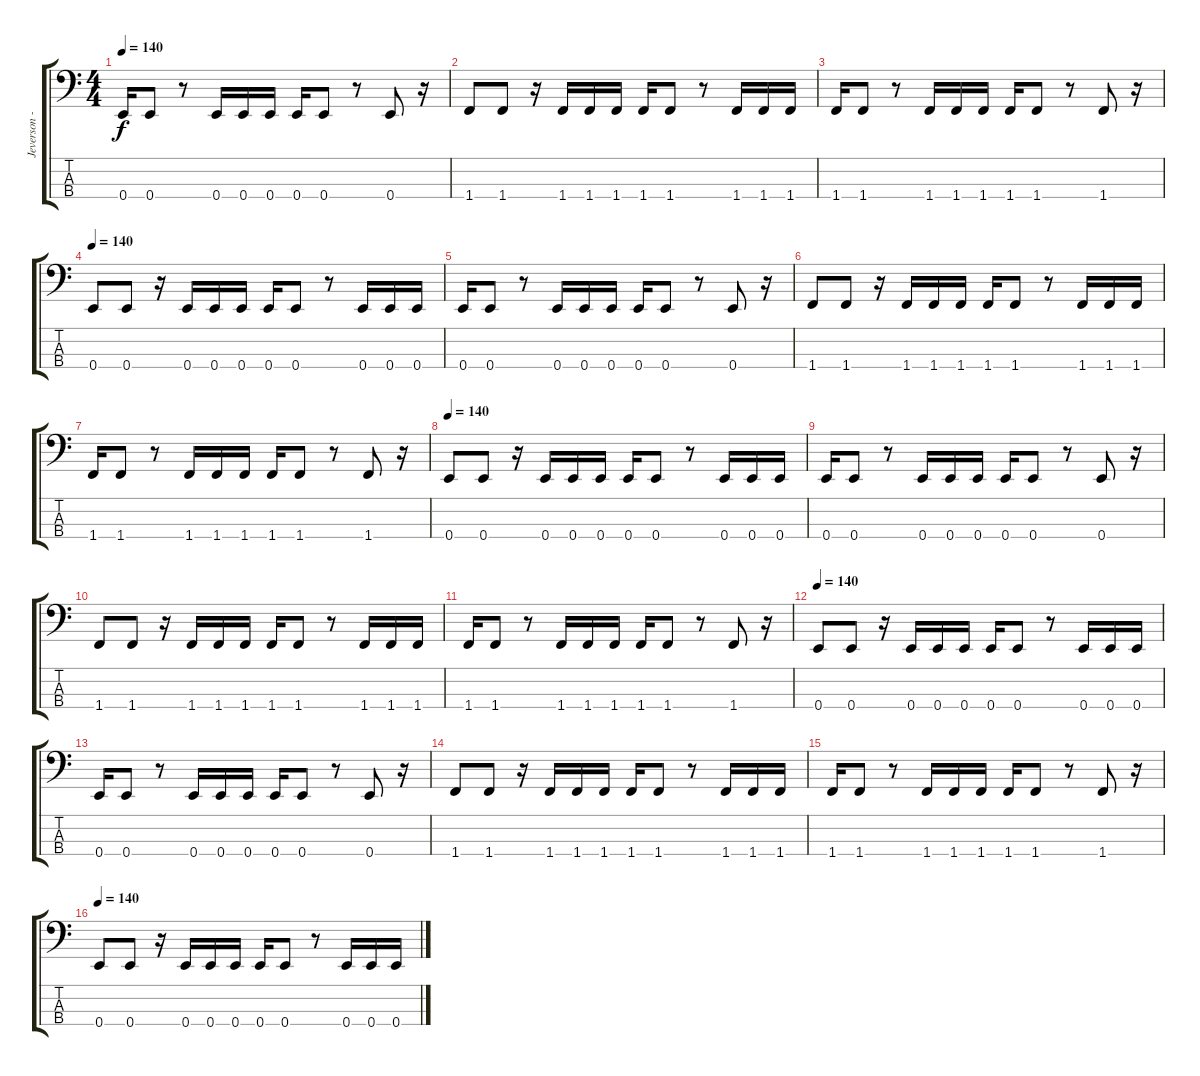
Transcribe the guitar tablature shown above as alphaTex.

\track ("Jeverson --Bass" "Jeverson -") {instrument electricbassfinger}
\staff {score tabs}
\tuning (G2 D2 A1 E1) {hide}
\ts (4 4)
\tempo 140
\clef f4
\ks c
0.4.16{dy f} 0.4.8 r.8 0.4.16 0.4.16 0.4.16 0.4.16 0.4.8 r.8 0.4.8 r.16 |
1.4.8 1.4.8 r.16 1.4.16 1.4.16 1.4.16 1.4.16 1.4.8 r.8 1.4.16 1.4.16 1.4.16 |
1.4.16 1.4.8 r.8 1.4.16 1.4.16 1.4.16 1.4.16 1.4.8 r.8 1.4.8 r.16 |
\tempo 140
0.4.8 0.4.8 r.16 0.4.16 0.4.16 0.4.16 0.4.16 0.4.8 r.8 0.4.16 0.4.16 0.4.16 |
0.4.16 0.4.8 r.8 0.4.16 0.4.16 0.4.16 0.4.16 0.4.8 r.8 0.4.8 r.16 |
1.4.8 1.4.8 r.16 1.4.16 1.4.16 1.4.16 1.4.16 1.4.8 r.8 1.4.16 1.4.16 1.4.16 |
1.4.16 1.4.8 r.8 1.4.16 1.4.16 1.4.16 1.4.16 1.4.8 r.8 1.4.8 r.16 |
\tempo 140
0.4.8 0.4.8 r.16 0.4.16 0.4.16 0.4.16 0.4.16 0.4.8 r.8 0.4.16 0.4.16 0.4.16 |
0.4.16 0.4.8 r.8 0.4.16 0.4.16 0.4.16 0.4.16 0.4.8 r.8 0.4.8 r.16 |
1.4.8 1.4.8 r.16 1.4.16 1.4.16 1.4.16 1.4.16 1.4.8 r.8 1.4.16 1.4.16 1.4.16 |
1.4.16 1.4.8 r.8 1.4.16 1.4.16 1.4.16 1.4.16 1.4.8 r.8 1.4.8 r.16 |
\tempo 140
0.4.8 0.4.8 r.16 0.4.16 0.4.16 0.4.16 0.4.16 0.4.8 r.8 0.4.16 0.4.16 0.4.16 |
0.4.16 0.4.8 r.8 0.4.16 0.4.16 0.4.16 0.4.16 0.4.8 r.8 0.4.8 r.16 |
1.4.8 1.4.8 r.16 1.4.16 1.4.16 1.4.16 1.4.16 1.4.8 r.8 1.4.16 1.4.16 1.4.16 |
1.4.16 1.4.8 r.8 1.4.16 1.4.16 1.4.16 1.4.16 1.4.8 r.8 1.4.8 r.16 |
\tempo 140
0.4.8 0.4.8 r.16 0.4.16 0.4.16 0.4.16 0.4.16 0.4.8 r.8 0.4.16 0.4.16 0.4.16
